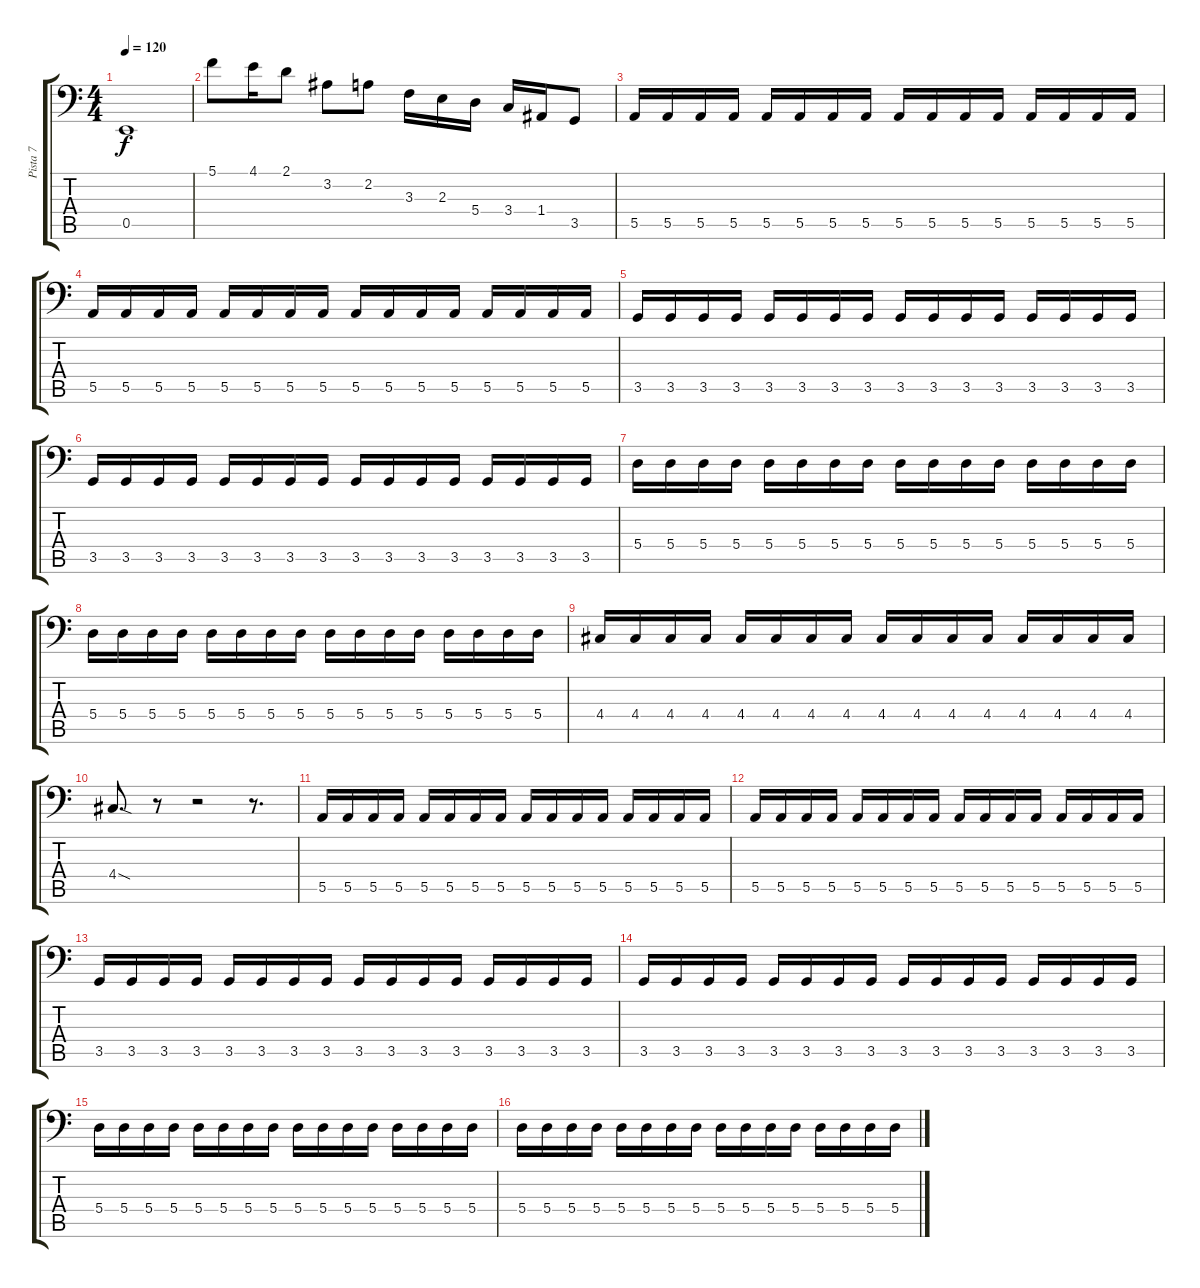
\track ("Pista 7" "Pista 7") {instrument electricbassfinger}
\staff {score tabs}
\tuning (C3 G2 D2 A1 E1 B0) {hide}
\ts (4 4)
\tempo 120
\clef f4
\ks c
0.5.1{dy f} |
5.1.8 4.1.16 2.1.8 3.2.8 2.2.8 3.3.16 2.3.16 5.4.16 3.4.16 1.4.16 3.5.8 |
5.5.16 5.5.16 5.5.16 5.5.16 5.5.16 5.5.16 5.5.16 5.5.16 5.5.16 5.5.16 5.5.16 5.5.16 5.5.16 5.5.16 5.5.16 5.5.16 |
5.5.16 5.5.16 5.5.16 5.5.16 5.5.16 5.5.16 5.5.16 5.5.16 5.5.16 5.5.16 5.5.16 5.5.16 5.5.16 5.5.16 5.5.16 5.5.16 |
3.5.16 3.5.16 3.5.16 3.5.16 3.5.16 3.5.16 3.5.16 3.5.16 3.5.16 3.5.16 3.5.16 3.5.16 3.5.16 3.5.16 3.5.16 3.5.16 |
3.5.16 3.5.16 3.5.16 3.5.16 3.5.16 3.5.16 3.5.16 3.5.16 3.5.16 3.5.16 3.5.16 3.5.16 3.5.16 3.5.16 3.5.16 3.5.16 |
5.4.16 5.4.16 5.4.16 5.4.16 5.4.16 5.4.16 5.4.16 5.4.16 5.4.16 5.4.16 5.4.16 5.4.16 5.4.16 5.4.16 5.4.16 5.4.16 |
5.4.16 5.4.16 5.4.16 5.4.16 5.4.16 5.4.16 5.4.16 5.4.16 5.4.16 5.4.16 5.4.16 5.4.16 5.4.16 5.4.16 5.4.16 5.4.16 |
4.4.16 4.4.16 4.4.16 4.4.16 4.4.16 4.4.16 4.4.16 4.4.16 4.4.16 4.4.16 4.4.16 4.4.16 4.4.16 4.4.16 4.4.16 4.4.16 |
4.4{sod}.8{d} r.8 r.2 r.8{d} |
5.5.16 5.5.16 5.5.16 5.5.16 5.5.16 5.5.16 5.5.16 5.5.16 5.5.16 5.5.16 5.5.16 5.5.16 5.5.16 5.5.16 5.5.16 5.5.16 |
5.5.16 5.5.16 5.5.16 5.5.16 5.5.16 5.5.16 5.5.16 5.5.16 5.5.16 5.5.16 5.5.16 5.5.16 5.5.16 5.5.16 5.5.16 5.5.16 |
3.5.16 3.5.16 3.5.16 3.5.16 3.5.16 3.5.16 3.5.16 3.5.16 3.5.16 3.5.16 3.5.16 3.5.16 3.5.16 3.5.16 3.5.16 3.5.16 |
3.5.16 3.5.16 3.5.16 3.5.16 3.5.16 3.5.16 3.5.16 3.5.16 3.5.16 3.5.16 3.5.16 3.5.16 3.5.16 3.5.16 3.5.16 3.5.16 |
5.4.16 5.4.16 5.4.16 5.4.16 5.4.16 5.4.16 5.4.16 5.4.16 5.4.16 5.4.16 5.4.16 5.4.16 5.4.16 5.4.16 5.4.16 5.4.16 |
5.4.16 5.4.16 5.4.16 5.4.16 5.4.16 5.4.16 5.4.16 5.4.16 5.4.16 5.4.16 5.4.16 5.4.16 5.4.16 5.4.16 5.4.16 5.4.16
